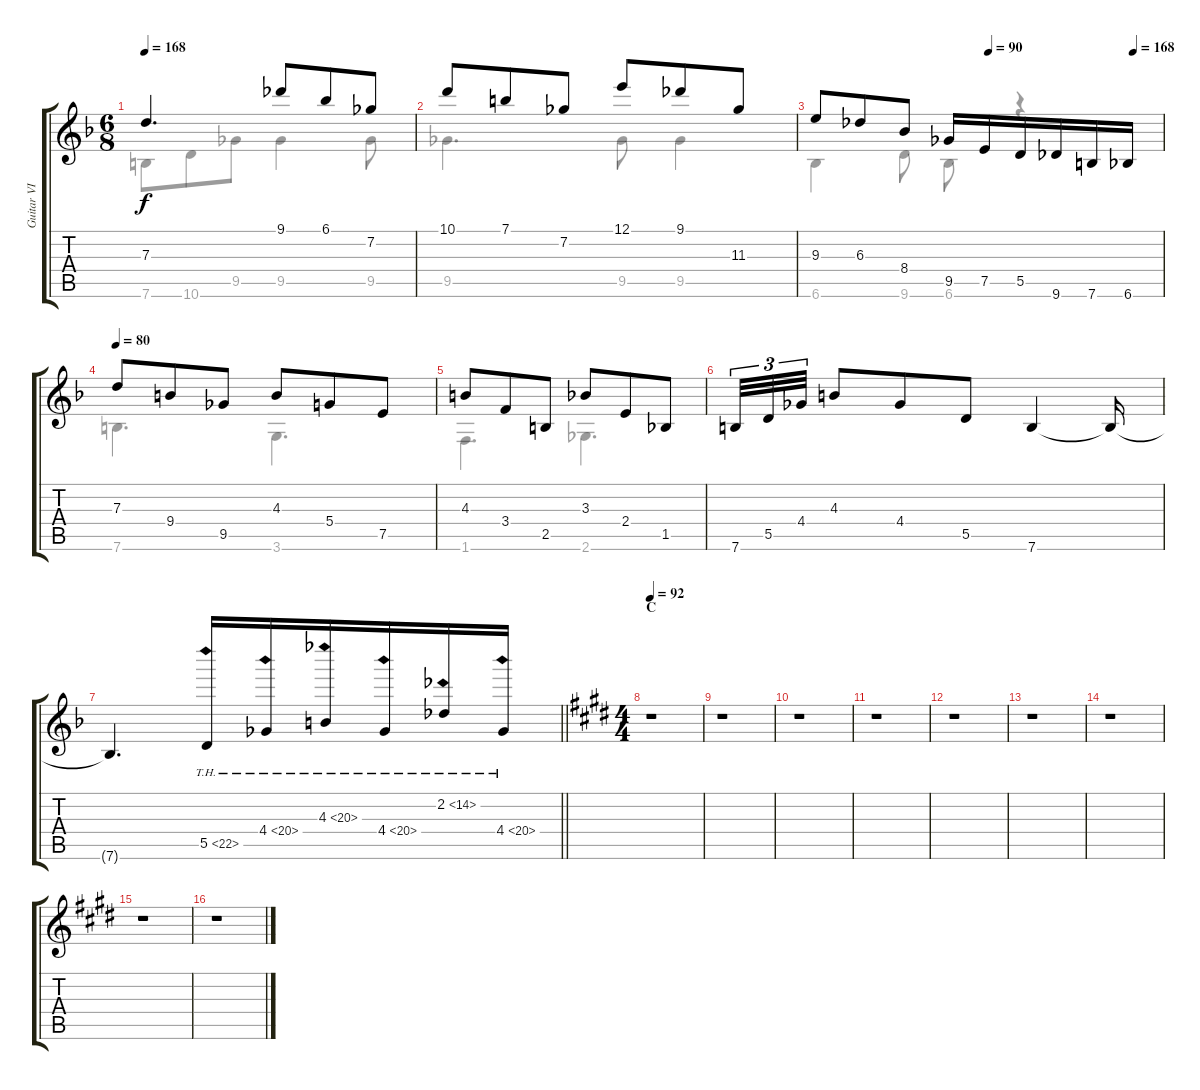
\track ("Guitar VI" "Guitar VI") {instrument acousticguitarsteel}
\staff {score tabs}
\tuning (E4 B3 G3 D3 A2 E2) {hide}
\voice
\ts (6 8)
\tempo 168
\clef g2
\ks f
7.3.4{d dy f} 9.1.8 6.1.8 7.2.8 |
10.1.8 7.1.8 7.2.8 12.1.8 9.1.8 11.3.8 |
\tempo (90 0.5)
\tempo (168 0.9166666666666666)
9.3.8 6.3.8 8.4.8 9.5.16 7.5.16 5.5.16 9.6.16 7.6.16 6.6.16 |
\tempo 80
7.3.8 9.4.8 9.5.8 4.3.8 5.4.8 7.5.8 |
4.3.8 3.4.8 2.5.8 3.3.8 2.4.8 1.5.8 |
7.6.32{tu (3 2)} 5.5.32{tu (3 2)} 4.4.32{tu (3 2)} 4.3.8 4.4.8 5.5.8 7.6.4 7.6{t}.16 |
\barLineRight lightlight
7.6{t}.4{d} 5.5{th 17}.16 4.4{th 16}.16 4.3{th 16}.16 4.4{th 16}.16 2.2{th 12}.16 4.4{th 16}.16 |
\ts (4 4)
\section ("" "C")
\tempo 92
\ks e
r.1 |
r.1 |
r.1 |
r.1 |
r.1 |
r.1 |
r.1 |
r.1 |
r.1
\voice
\clef g2
\ottava regular
\simile none
\ks f
7.6.8{dy f} 10.6.8 9.5.8 9.5.4 9.5.8 |
9.5.4{d} 9.5.8 9.5.4 |
6.6.4 9.6.8 6.6.8 r.4 |
7.6.4{d} 3.6.4{d} |
1.6.4{d} 2.6.4{d} |
|
\barLineRight lightlight
|
\ks e
|
|
|
|
|
|
|
|
